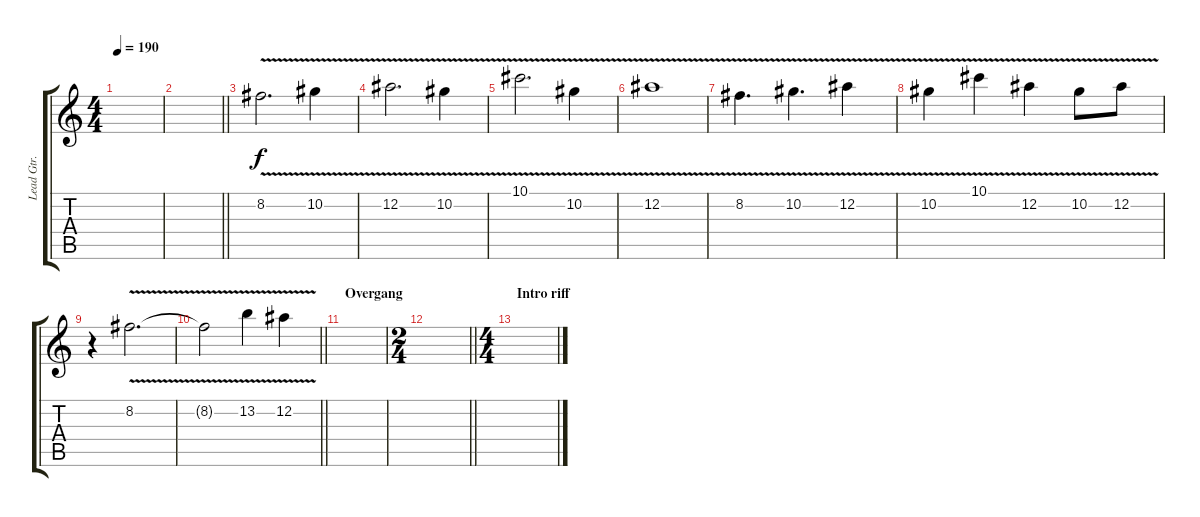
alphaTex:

\track ("Lead Gtr." "Lead Gtr.") {instrument distortionguitar}
\staff {score tabs}
\tuning (Eb4 Bb3 Gb3 Db3 Ab2 Eb2) {hide}
\ts (4 4)
\tempo 190
\clef g2
\ks c
|
\barLineRight lightlight
|
8.2{v}.2{d} 10.2{v}.4 |
12.2{v}.2{d} 10.2{v}.4 |
10.1{v}.2{d} 10.2{v}.4 |
12.2{v}.1 |
8.2{v}.4{d} 10.2{v}.4{d} 12.2{v}.4 |
10.2{v}.4 10.1{v}.4 12.2{v}.4 10.2{v}.8 12.2{v}.8 |
r.4 8.2{v}.2{d} |
\barLineRight lightlight
8.2{t}.2 13.2{v}.4 12.2{v}.4 |
\section ("" "Overgang")
|
\ts (2 4)
\barLineRight lightlight
|
\ts (4 4)
\section ("" "Intro riff")
